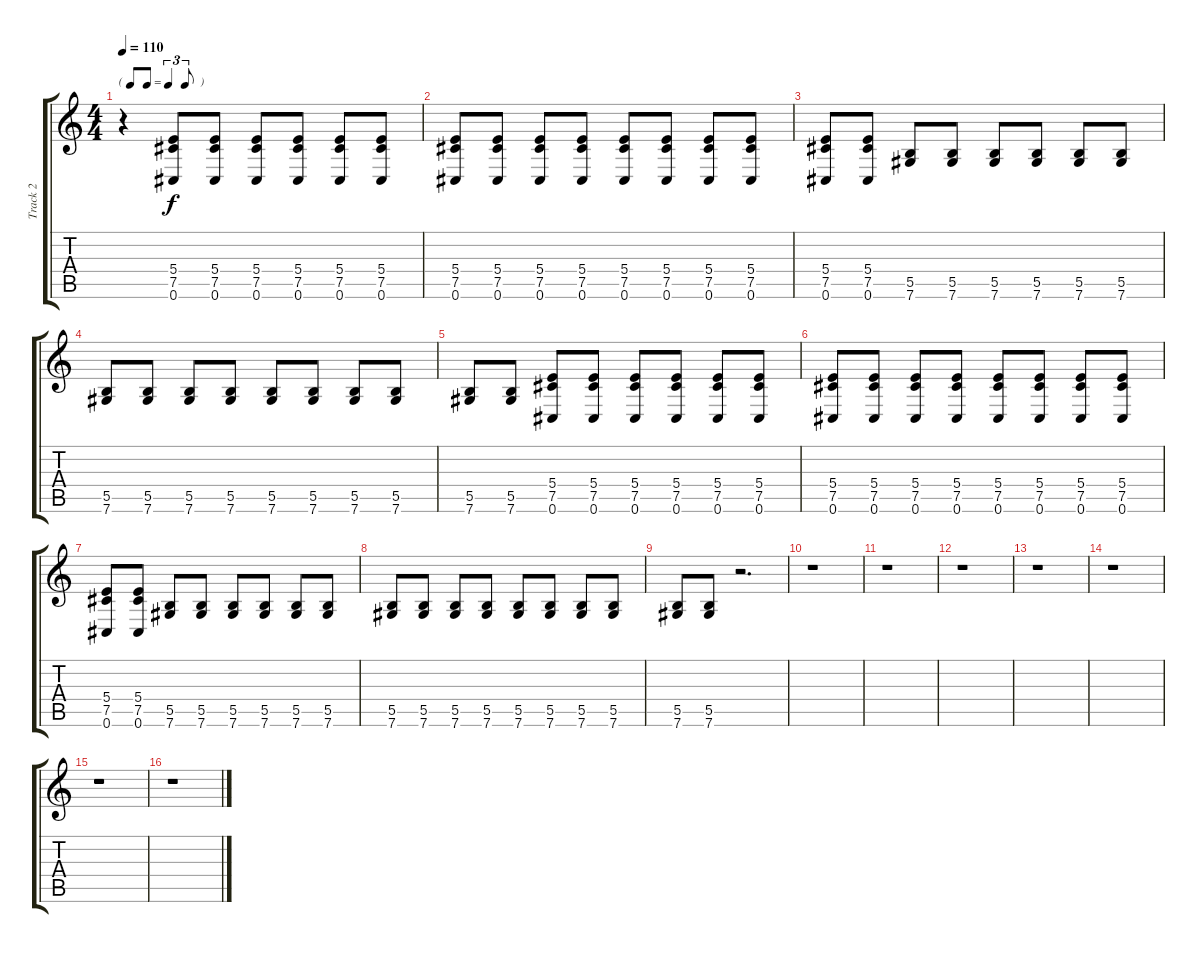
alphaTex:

\track ("Track 2" "Track 2") {instrument acousticguitarnylon}
\staff {score tabs}
\tuning (Db4 Ab3 E3 B2 Gb2 Db2) {hide}
\ts (4 4)
\tf triplet8th
\tempo 110
\clef g2
\ks c
r.4{dy f} (5.4 7.5 0.6).8 (5.4 7.5 0.6).8 (5.4 7.5 0.6).8 (5.4 7.5 0.6).8 (5.4 7.5 0.6).8 (5.4 7.5 0.6).8 |
(5.4 7.5 0.6).8 (5.4 7.5 0.6).8 (5.4 7.5 0.6).8 (5.4 7.5 0.6).8 (5.4 7.5 0.6).8 (5.4 7.5 0.6).8 (5.4 7.5 0.6).8 (5.4 7.5 0.6).8 |
(5.4 7.5 0.6).8 (5.4 7.5 0.6).8 (5.5 7.6).8 (5.5 7.6).8 (5.5 7.6).8 (5.5 7.6).8 (5.5 7.6).8 (5.5 7.6).8 |
(5.5 7.6).8 (5.5 7.6).8 (5.5 7.6).8 (5.5 7.6).8 (5.5 7.6).8 (5.5 7.6).8 (5.5 7.6).8 (5.5 7.6).8 |
(5.5 7.6).8 (5.5 7.6).8 (5.4 7.5 0.6).8 (5.4 7.5 0.6).8 (5.4 7.5 0.6).8 (5.4 7.5 0.6).8 (5.4 7.5 0.6).8 (5.4 7.5 0.6).8 |
(5.4 7.5 0.6).8 (5.4 7.5 0.6).8 (5.4 7.5 0.6).8 (5.4 7.5 0.6).8 (5.4 7.5 0.6).8 (5.4 7.5 0.6).8 (5.4 7.5 0.6).8 (5.4 7.5 0.6).8 |
(5.4 7.5 0.6).8 (5.4 7.5 0.6).8 (5.5 7.6).8 (5.5 7.6).8 (5.5 7.6).8 (5.5 7.6).8 (5.5 7.6).8 (5.5 7.6).8 |
(5.5 7.6).8 (5.5 7.6).8 (5.5 7.6).8 (5.5 7.6).8 (5.5 7.6).8 (5.5 7.6).8 (5.5 7.6).8 (5.5 7.6).8 |
(5.5 7.6).8 (5.5 7.6).8 r.2{d} |
r.1 |
r.1 |
r.1 |
r.1 |
r.1 |
r.1 |
r.1
